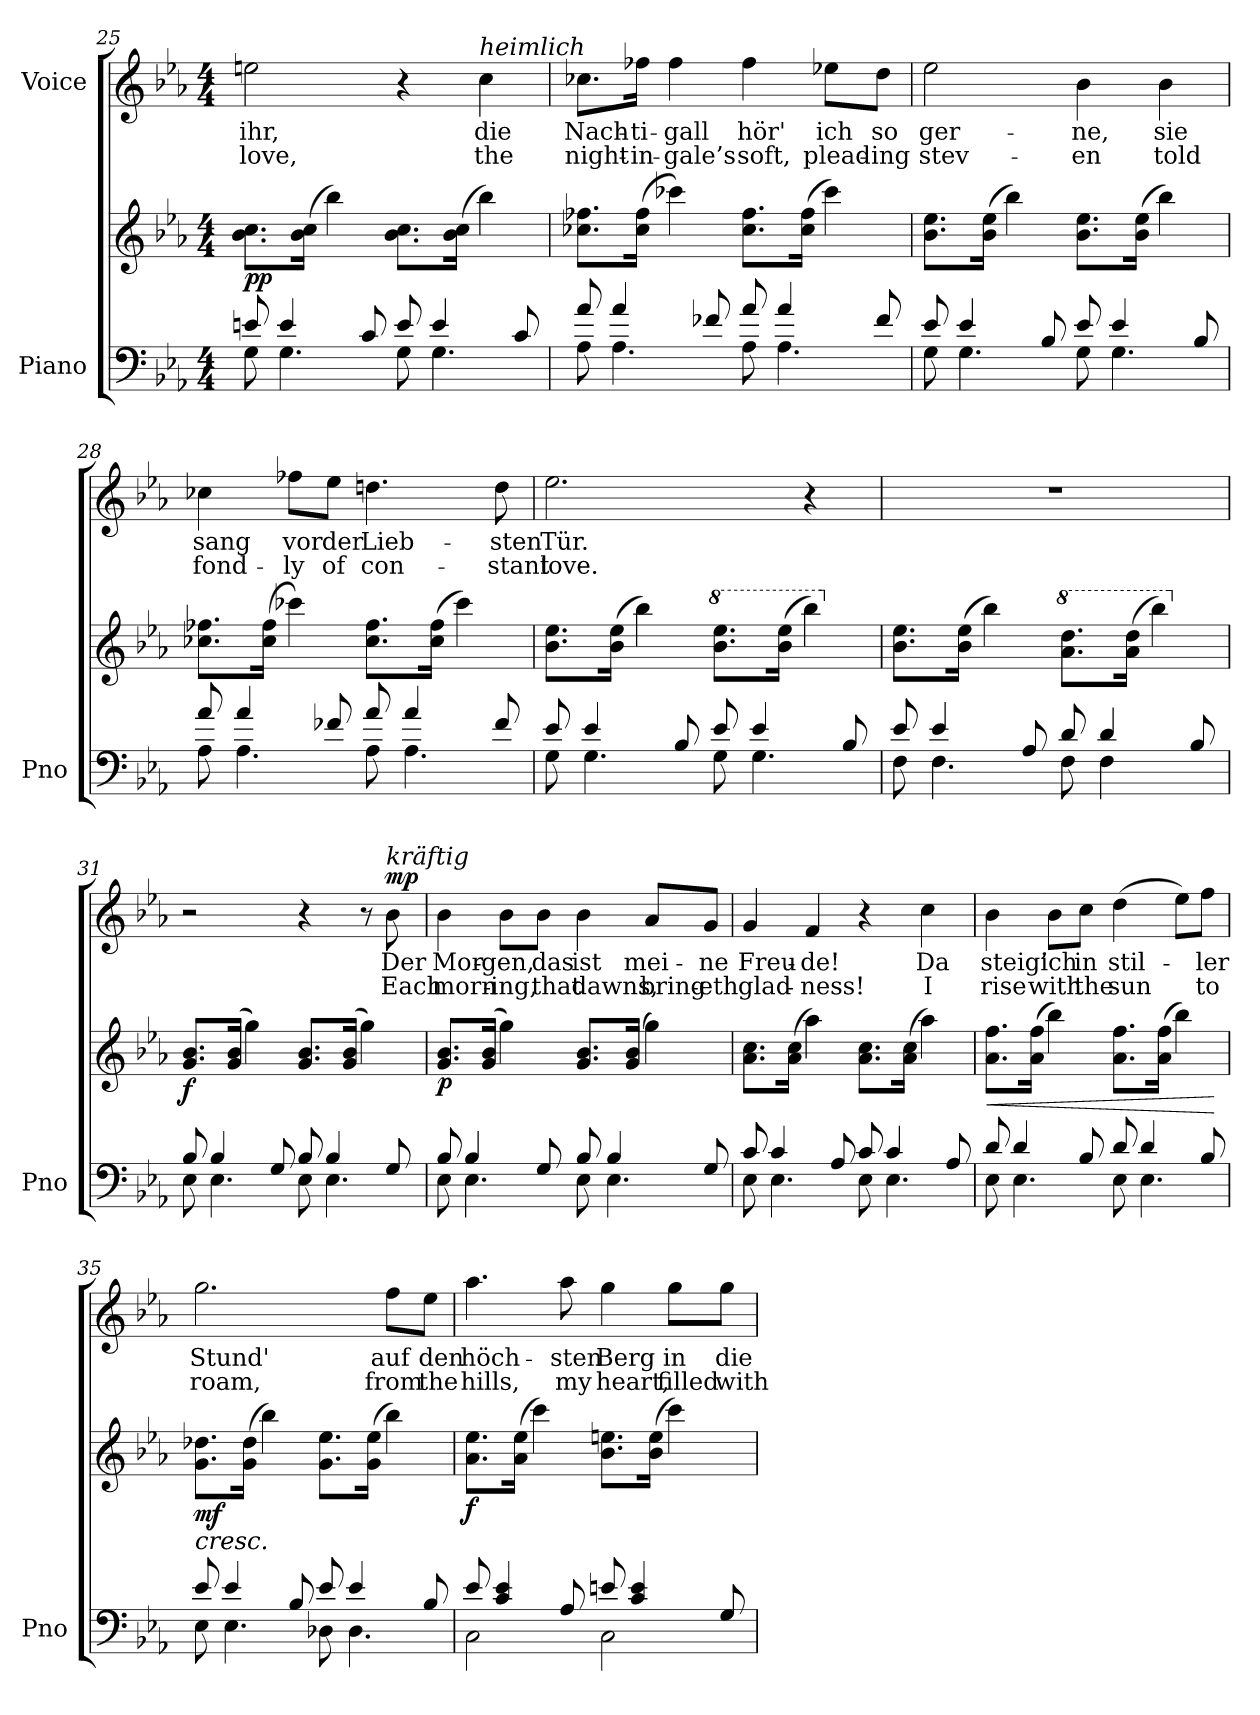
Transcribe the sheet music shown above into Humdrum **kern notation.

**kern	**kern	**dynam	**kern	**text	**text	**dynam
*part2	*part2	*part2	*part1	*part1	*part1	*part1
*staff3	*staff2	*staff2/3	*staff1	*staff1	*staff1	*staff1
*I"Piano	*	*	*I"Voice	*	*	*
*I'Pno	*	*	*	*	*	*
!!LO:LB:g=z
*clefF4	*clefG2	*	*clefG2	*	*	*
*k[b-e-a-]	*k[b-e-a-]	*	*k[b-e-a-]	*	*	*
*M4/4	*M4/4	*	*M4/4	*	*	*
=25	=25	=25	=25	=25	=25	=25
*^	*	*	*	*	*	*
!	!	!	!LO:DY:b	!	!LO:LY:b	!LO:LY:b	!
8en/	8G\	8.b-\ 8.cc\L	pp	2een\	ihr,	love,	.
4e/	4.G\	.	.	.	.	.	.
.	.	(>16b-\ 16cc\Jk	.	.	.	.	.
.	.	4bb-\)	.	.	.	.	.
8c/	.	.	.	.	.	.	.
8e/	8G\	8.b-\ 8.cc\L	.	4r	.	.	.
4e/	4.G\	.	.	.	.	.	.
.	.	(>16b-\ 16cc\Jk	.	.	.	.	.
!	!	!	!	!LO:TX:a:i:t=heimlich	!	!	!
!	!	!	!	!	!LO:LY:b	!LO:LY:b	!
.	.	4bb-\)	.	4cc\	die	the	.
8c/	.	.	.	.	.	.	.
=26	=26	=26	=26	=26	=26	=26	=26
!	!	!	!	!	!LO:LY:b	!LO:LY:b	!
8a-/	8A-\	8.cc-X\ 8.ff-X\L	.	8.cc-X\L	Nach-	night-	.
4a-/	4.A-\	.	.	.	.	.	.
!	!	!	!	!	!LO:LY:b	!LO:LY:b	!
.	.	(>16cc-\ 16ff-\Jk	.	16ff-X\Jk	-ti-	-in-	.
!	!	!	!	!	!LO:LY:b	!LO:LY:b	!
.	.	4ccc-X\)	.	4ff-\	-gall	-gale’s	.
8f-X/	.	.	.	.	.	.	.
!	!	!	!	!	!LO:LY:b	!LO:LY:b	!
8a-/	8A-\	8.cc-\ 8.ff-\L	.	4ff-\	hör'	soft,	.
4a-/	4.A-\	.	.	.	.	.	.
.	.	(>16cc-\ 16ff-\Jk	.	.	.	.	.
!	!	!	!	!	!LO:LY:b	!LO:LY:b	!
.	.	4ccc-\)	.	8ee-X\L	ich	plead-	.
!	!	!	!	!	!LO:LY:b	!LO:LY:b	!
8f-/	.	.	.	8dd\J	so	-ing	.
=27	=27	=27	=27	=27	=27	=27	=27
!	!	!	!	!	!LO:LY:b	!LO:LY:b	!
8e-/	8G\	8.b-\ 8.ee-\L	.	2ee-\	ger-	stev-	.
4e-/	4.G\	.	.	.	.	.	.
.	.	(>16b-\ 16ee-\Jk	.	.	.	.	.
.	.	4bb-\)	.	.	.	.	.
8B-/	.	.	.	.	.	.	.
!	!	!	!	!	!LO:LY:b	!LO:LY:b	!
8e-/	8G\	8.b-\ 8.ee-\L	.	4b-\	-ne,	-en	.
4e-/	4.G\	.	.	.	.	.	.
.	.	(>16b-\ 16ee-\Jk	.	.	.	.	.
!	!	!	!	!	!LO:LY:b	!LO:LY:b	!
.	.	4bb-\)	.	4b-\	sie	told	.
8B-/	.	.	.	.	.	.	.
!!LO:LB:g=z
=28	=28	=28	=28	=28	=28	=28	=28
!	!	!	!	!	!LO:LY:b	!LO:LY:b	!
8a-/	8A-\	8.cc-X\ 8.ff-X\L	.	4cc-X\	sang	fond-	.
4a-/	4.A-\	.	.	.	.	.	.
.	.	(>16cc-\ 16ff-\Jk	.	.	.	.	.
!	!	!	!	!	!LO:LY:b	!LO:LY:b	!
.	.	4ccc-X\)	.	8ff-X\L	vor	-ly	.
!	!	!	!	!	!LO:LY:b	!LO:LY:b	!
8f-X/	.	.	.	8ee-\J	der	of	.
!	!	!	!	!	!LO:LY:b	!LO:LY:b	!
8a-/	8A-\	8.cc-\ 8.ff-\L	.	4.ddn\	Lieb-	con-	.
4a-/	4.A-\	.	.	.	.	.	.
.	.	(>16cc-\ 16ff-\Jk	.	.	.	.	.
.	.	4ccc-\)	.	.	.	.	.
!	!	!	!	!	!LO:LY:b	!LO:LY:b	!
8f-/	.	.	.	8dd\	-sten	-stant	.
=29	=29	=29	=29	=29	=29	=29	=29
!	!	!	!	!	!LO:LY:b	!LO:LY:b	!
8e-/	8G\	8.b-\ 8.ee-\L	.	2.ee-\	Tür.	love.	.
4e-/	4.G\	.	.	.	.	.	.
.	.	(>16b-\ 16ee-\Jk	.	.	.	.	.
.	.	4bb-\)	.	.	.	.	.
8B-/	.	.	.	.	.	.	.
*	*	*8va	*	*	*	*	*
8e-/	8G\	8.bb-\ 8.eee-\L	.	.	.	.	.
4e-/	4.G\	.	.	.	.	.	.
.	.	(>16bb-\ 16eee-\Jk	.	.	.	.	.
.	.	4bbb-\)	.	4r	.	.	.
8B-/	.	.	.	.	.	.	.
=30	=30	=30	=30	=30	=30	=30	=30
*	*	*X8va	*	*	*	*	*
8e-/	8F\	8.b-\ 8.ee-\L	.	1r	.	.	.
4e-/	4.F\	.	.	.	.	.	.
.	.	(>16b-\ 16ee-\Jk	.	.	.	.	.
.	.	4bb-\)	.	.	.	.	.
8A-/	.	.	.	.	.	.	.
*	*	*8va	*	*	*	*	*
8d/	8F\	8.aa-\ 8.ddd\L	.	.	.	.	.
4d/	4F\	.	.	.	.	.	.
.	.	(>16aa-\ 16ddd\Jk	.	.	.	.	.
.	.	4bbb-\)	.	.	.	.	.
8B-/	8ryy	.	.	.	.	.	.
!!LO:LB:g=z
=31	=31	=31	=31	=31	=31	=31	=31
*	*	*X8va	*	*	*	*	*
!	!	!	!LO:DY:b	!	!	!	!
8B-/	8E-\	8.g/ 8.b-/L	f	2r	.	.	.
4B-/	4.E-\	.	.	.	.	.	.
.	.	(>16g/ 16b-/Jk	.	.	.	.	.
.	.	4gg\)	.	.	.	.	.
8G/	.	.	.	.	.	.	.
8B-/	8E-\	8.g/ 8.b-/L	.	4r	.	.	.
4B-/	4.E-\	.	.	.	.	.	.
.	.	(>16g/ 16b-/Jk	.	.	.	.	.
.	.	4gg\)	.	8r	.	.	.
!	!	!	!	!LO:TX:a:i:t=kräftig	!	!	!
!	!	!	!	!	!LO:LY:b	!LO:LY:b	!LO:DY:a
8G/	.	.	.	8b-\	Der	Each	mp
=32	=32	=32	=32	=32	=32	=32	=32
!	!	!	!LO:DY:b	!	!LO:LY:b	!LO:LY:b	!
8B-/	8E-\	8.g/ 8.b-/L	p	4b-\	Mor-	morn-	.
4B-/	4.E-\	.	.	.	.	.	.
.	.	(>16g/ 16b-/Jk	.	.	.	.	.
!	!	!	!	!	!LO:LY:b	!LO:LY:b	!
.	.	4gg\)	.	8b-\L	-gen,	-ing,	.
!	!	!	!	!	!LO:LY:b	!LO:LY:b	!
8G/	.	.	.	8b-\J	das	that	.
!	!	!	!	!	!LO:LY:b	!LO:LY:b	!
8B-/	8E-\	8.g/ 8.b-/L	.	4b-\	ist	dawns,	.
4B-/	4.E-\	.	.	.	.	.	.
.	.	(>16g/ 16b-/Jk	.	.	.	.	.
!	!	!	!	!	!LO:LY:b	!LO:LY:b	!
.	.	4gg\)	.	8a-/L	mei-	bring-	.
!	!	!	!	!	!LO:LY:b	!LO:LY:b	!
8G/	.	.	.	8g/J	-ne	-eth	.
=33	=33	=33	=33	=33	=33	=33	=33
!	!	!	!	!	!LO:LY:b	!LO:LY:b	!
8c/	8E-\	8.a-\ 8.cc\L	.	4g/	Freu-	glad-	.
4c/	4.E-\	.	.	.	.	.	.
.	.	(>16a-\ 16cc\Jk	.	.	.	.	.
!	!	!	!	!	!LO:LY:b	!LO:LY:b	!
.	.	4aa-\)	.	4f/	-de!	-ness!	.
8A-/	.	.	.	.	.	.	.
8c/	8E-\	8.a-\ 8.cc\L	.	4r	.	.	.
4c/	4.E-\	.	.	.	.	.	.
.	.	(>16a-\ 16cc\Jk	.	.	.	.	.
!	!	!	!	!	!LO:LY:b	!LO:LY:b	!
.	.	4aa-\)	.	4cc\	Da	I	.
8A-/	.	.	.	.	.	.	.
!!LO:PB:g=z
=34	=34	=34	=34	=34	=34	=34	=34
!	!	!	!LO:HP:b	!	!LO:LY:b	!LO:LY:b	!
8d/	8E-\	8.a-\ 8.ff\L	<	4b-\	steig’	rise	.
4d/	4.E-\	.	.	.	.	.	.
.	.	(>16a-\ 16ff\Jk	.	.	.	.	.
!	!	!	!	!	!LO:LY:b	!LO:LY:b	!
.	.	4bb-\)	.	8b-\L	ich	with	.
!	!	!	!	!	!LO:LY:b	!LO:LY:b	!
8B-/	.	.	.	8cc\J	in	the	.
!	!	!	!	!	!LO:LY:b	!LO:LY:b	!
8d/	8E-\	8.a-\ 8.ff\L	.	(>4dd\	stil-	sun	.
4d/	4.E-\	.	.	.	.	.	.
.	.	(>16a-\ 16ff\Jk	.	.	.	.	.
.	.	4bb-\)	.	8ee-\L)	.	.	.
!	!	!	!	!	!LO:LY:b	!LO:LY:b	!
8B-/	.	.	.	8ff\J	-ler	to	.
*v	*v	*	*	*	*	*	*
.	.	[	.	.	.	.
=35	=35	=35	=35	=35	=35	=35
*^	*	*	*	*	*	*
!	!	!LO:TX:b:i:t=cresc.	!	!	!	!	!
!	!	!	!LO:DY:b	!	!LO:LY:b	!LO:LY:b	!
8e-/	8E-\	8.g\ 8.dd-X\L	mf	2.gg\	Stund'	roam,	.
4e-/	4.E-\	.	.	.	.	.	.
.	.	(>16g\ 16dd-\Jk	.	.	.	.	.
.	.	4bb-\)	.	.	.	.	.
8B-/	.	.	.	.	.	.	.
8e-/	8D-X\	8.g\ 8.ee-\L	.	.	.	.	.
4e-/	4.D-\	.	.	.	.	.	.
.	.	(>16g\ 16ee-\Jk	.	.	.	.	.
!	!	!	!	!	!LO:LY:b	!LO:LY:b	!
.	.	4bb-\)	.	8ff\L	auf	from	.
!	!	!	!	!	!LO:LY:b	!LO:LY:b	!
8B-/	.	.	.	8ee-\J	den	the	.
=36	=36	=36	=36	=36	=36	=36	=36
!	!	!	!LO:DY:b	!	!LO:LY:b	!LO:LY:b	!
8e-/	2C\	8.a-\ 8.ee-\L	f	4.aa-\	höch-	hills,	.
4c/ 4e-/	.	.	.	.	.	.	.
.	.	(>16a-\ 16ee-\Jk	.	.	.	.	.
.	.	4ccc\)	.	.	.	.	.
!	!	!	!	!	!LO:LY:b	!LO:LY:b	!
8A-/	.	.	.	8aa-\	-sten	my	.
!	!	!	!	!	!LO:LY:b	!LO:LY:b	!
8en/	2C\	8.b-\ 8.een\L	.	4gg\	Berg	heart,	.
4c/ 4e/	.	.	.	.	.	.	.
.	.	(>16b-\ 16ee\Jk	.	.	.	.	.
!	!	!	!	!	!LO:LY:b	!LO:LY:b	!
.	.	4ccc\)	.	8gg\L	in	filled	.
!	!	!	!	!	!LO:LY:b	!LO:LY:b	!
8G/	.	.	.	8gg\J	die	with	.
*v	*v	*	*	*	*	*	*
=	=	=	=	=	=	=
*-	*-	*-	*-	*-	*-	*-
